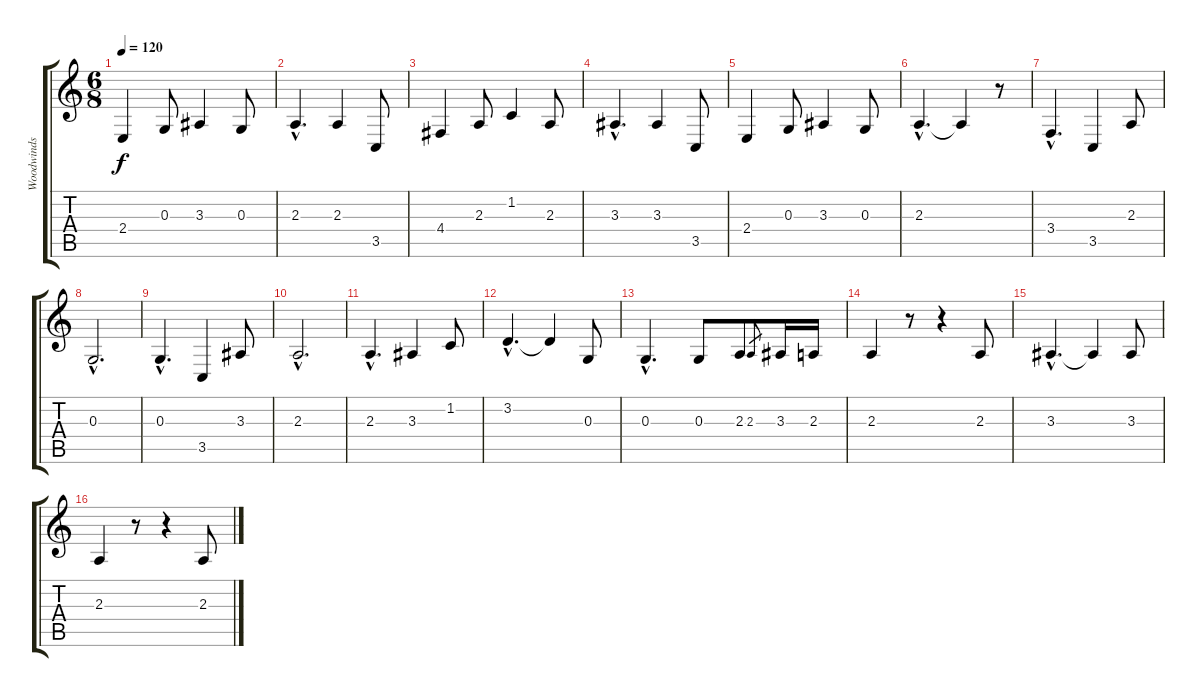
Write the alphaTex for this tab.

\track ("Woodwinds 1" "Woodwinds ") {instrument oboe}
\staff {score tabs}
\tuning (E4 B3 G3 D3 A2 E2) {hide}
\ts (6 8)
\tempo 120
\clef g2
\ks c
2.4.4{dy f} 0.3.8 3.3.4 0.3.8 |
2.3{hac}.4{d} 2.3.4 3.5.8 |
4.4.4 2.3.8 1.2.4 2.3.8 |
3.3{hac}.4{d} 3.3.4 3.5.8 |
2.4.4 0.3.8 3.3.4 0.3.8 |
2.3{hac}.4{d} 2.3{t}.4 r.8 |
3.4{hac}.4{d} 3.5.4 2.3.8 |
0.3{hac}.2{d} |
0.3{hac}.4{d} 3.5.4 3.3.8 |
2.3{hac}.2{d} |
2.3{hac}.4{d} 3.3.4 1.2.8 |
3.2{hac}.4{d} 3.2{t}.4 0.3.8 |
0.3{hac}.4{d} 0.3.8 2.3.8 2.3.8{gr} 3.3.16 2.3.16 |
2.3.4 r.8 r.4 2.3.8 |
3.3{hac}.4{d} 3.3{t}.4 3.3.8 |
2.3.4 r.8 r.4 2.3.8
